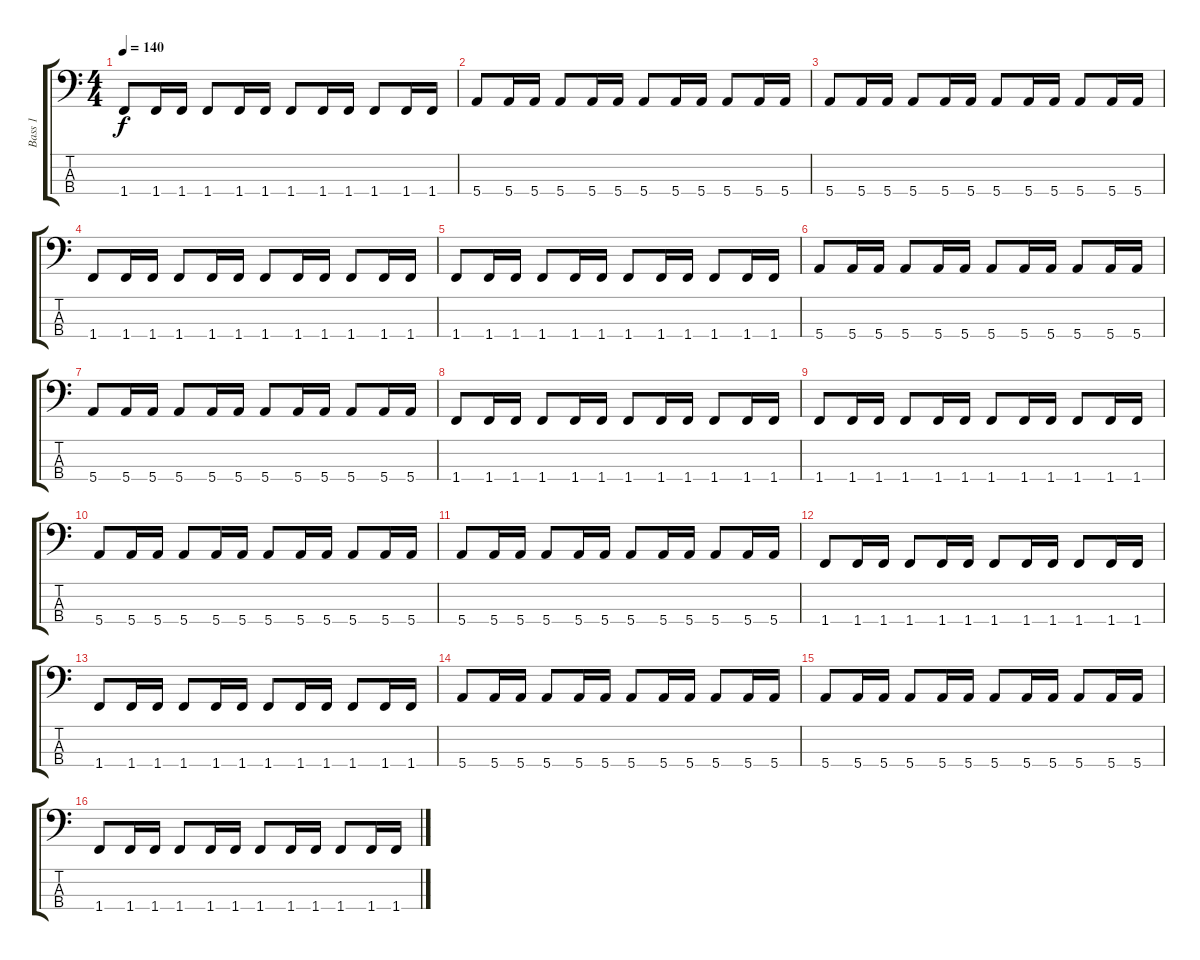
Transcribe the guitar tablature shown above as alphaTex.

\track ("Bass 1" "Bass 1") {instrument electricbassfinger}
\staff {score tabs}
\tuning (G2 D2 A1 E1) {hide}
\ts (4 4)
\tempo 140
\clef f4
\ks c
1.4.8{dy f} 1.4.16 1.4.16 1.4.8 1.4.16 1.4.16 1.4.8 1.4.16 1.4.16 1.4.8 1.4.16 1.4.16 |
5.4.8 5.4.16 5.4.16 5.4.8 5.4.16 5.4.16 5.4.8 5.4.16 5.4.16 5.4.8 5.4.16 5.4.16 |
5.4.8 5.4.16 5.4.16 5.4.8 5.4.16 5.4.16 5.4.8 5.4.16 5.4.16 5.4.8 5.4.16 5.4.16 |
1.4.8 1.4.16 1.4.16 1.4.8 1.4.16 1.4.16 1.4.8 1.4.16 1.4.16 1.4.8 1.4.16 1.4.16 |
1.4.8 1.4.16 1.4.16 1.4.8 1.4.16 1.4.16 1.4.8 1.4.16 1.4.16 1.4.8 1.4.16 1.4.16 |
5.4.8 5.4.16 5.4.16 5.4.8 5.4.16 5.4.16 5.4.8 5.4.16 5.4.16 5.4.8 5.4.16 5.4.16 |
5.4.8 5.4.16 5.4.16 5.4.8 5.4.16 5.4.16 5.4.8 5.4.16 5.4.16 5.4.8 5.4.16 5.4.16 |
1.4.8 1.4.16 1.4.16 1.4.8 1.4.16 1.4.16 1.4.8 1.4.16 1.4.16 1.4.8 1.4.16 1.4.16 |
1.4.8 1.4.16 1.4.16 1.4.8 1.4.16 1.4.16 1.4.8 1.4.16 1.4.16 1.4.8 1.4.16 1.4.16 |
5.4.8 5.4.16 5.4.16 5.4.8 5.4.16 5.4.16 5.4.8 5.4.16 5.4.16 5.4.8 5.4.16 5.4.16 |
5.4.8 5.4.16 5.4.16 5.4.8 5.4.16 5.4.16 5.4.8 5.4.16 5.4.16 5.4.8 5.4.16 5.4.16 |
1.4.8 1.4.16 1.4.16 1.4.8 1.4.16 1.4.16 1.4.8 1.4.16 1.4.16 1.4.8 1.4.16 1.4.16 |
1.4.8 1.4.16 1.4.16 1.4.8 1.4.16 1.4.16 1.4.8 1.4.16 1.4.16 1.4.8 1.4.16 1.4.16 |
5.4.8 5.4.16 5.4.16 5.4.8 5.4.16 5.4.16 5.4.8 5.4.16 5.4.16 5.4.8 5.4.16 5.4.16 |
5.4.8 5.4.16 5.4.16 5.4.8 5.4.16 5.4.16 5.4.8 5.4.16 5.4.16 5.4.8 5.4.16 5.4.16 |
1.4.8 1.4.16 1.4.16 1.4.8 1.4.16 1.4.16 1.4.8 1.4.16 1.4.16 1.4.8 1.4.16 1.4.16
